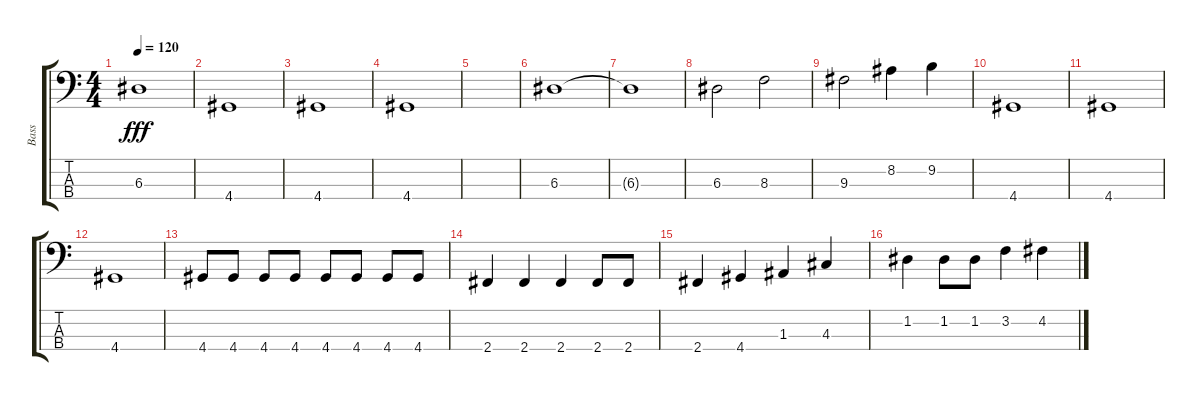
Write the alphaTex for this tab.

\track ("Bass" "Bass") {instrument electricbassfinger}
\staff {score tabs}
\tuning (G2 D2 A1 E1) {hide}
\ts (4 4)
\tempo 120
\clef f4
\ks c
6.3{t}.1{dy fff} |
4.4.1 |
4.4.1 |
4.4.1 |
|
6.3.1 |
6.3{t}.1 |
6.3.2 8.3.2 |
9.3.2 8.2.4 9.2.4 |
4.4.1 |
4.4.1 |
4.4.1 |
4.4.8 4.4.8 4.4.8 4.4.8 4.4.8 4.4.8 4.4.8 4.4.8 |
2.4.4 2.4.4 2.4.4 2.4.8 2.4.8 |
2.4.4 4.4.4 1.3.4 4.3.4 |
1.2.4 1.2.8 1.2.8 3.2.4 4.2.4
